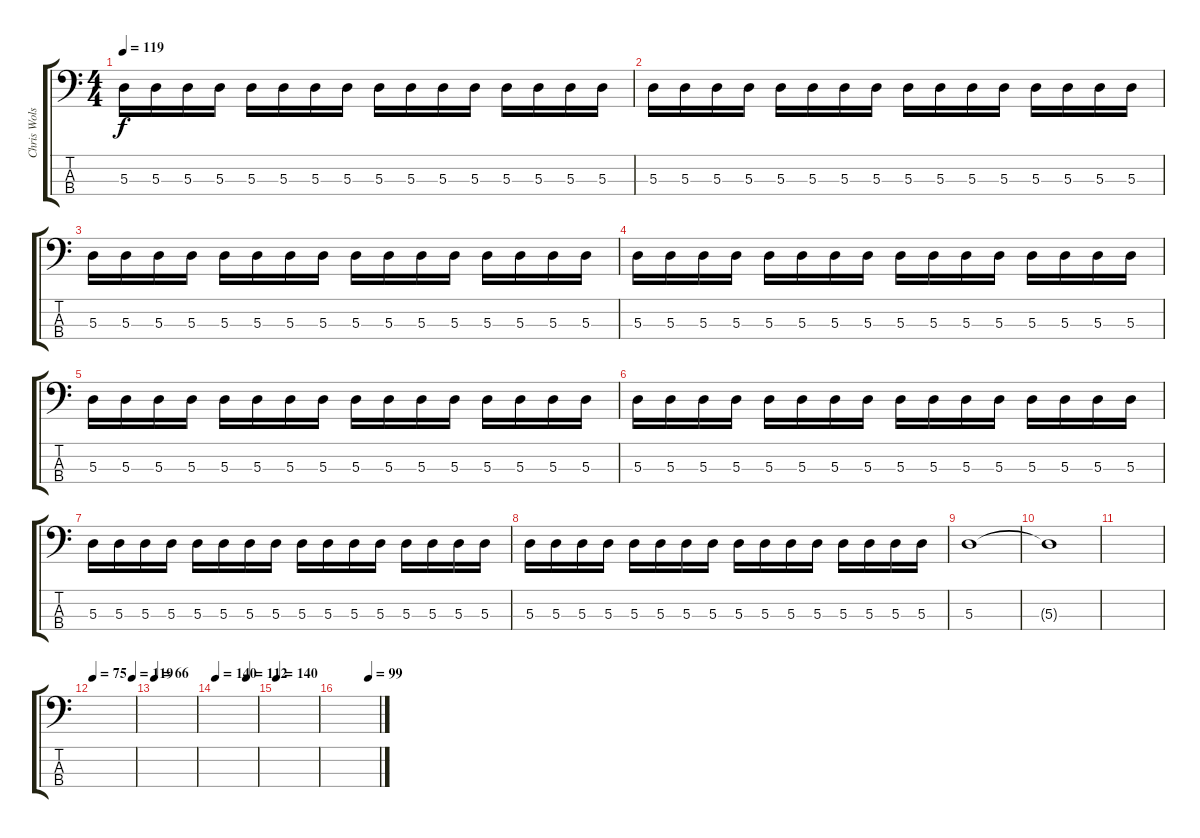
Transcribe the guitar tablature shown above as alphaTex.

\track ("Chris Wolstenholme" "Chris Wols") {instrument electricbassfinger}
\staff {score tabs}
\tuning (G2 D2 A1 E1) {hide}
\ts (4 4)
\tempo 119
\clef f4
\ks c
5.3.16{dy f} 5.3.16 5.3.16 5.3.16 5.3.16 5.3.16 5.3.16 5.3.16 5.3.16 5.3.16 5.3.16 5.3.16 5.3.16 5.3.16 5.3.16 5.3.16 |
5.3.16 5.3.16 5.3.16 5.3.16 5.3.16 5.3.16 5.3.16 5.3.16 5.3.16 5.3.16 5.3.16 5.3.16 5.3.16 5.3.16 5.3.16 5.3.16 |
5.3.16 5.3.16 5.3.16 5.3.16 5.3.16 5.3.16 5.3.16 5.3.16 5.3.16 5.3.16 5.3.16 5.3.16 5.3.16 5.3.16 5.3.16 5.3.16 |
5.3.16 5.3.16 5.3.16 5.3.16 5.3.16 5.3.16 5.3.16 5.3.16 5.3.16 5.3.16 5.3.16 5.3.16 5.3.16 5.3.16 5.3.16 5.3.16 |
5.3.16 5.3.16 5.3.16 5.3.16 5.3.16 5.3.16 5.3.16 5.3.16 5.3.16 5.3.16 5.3.16 5.3.16 5.3.16 5.3.16 5.3.16 5.3.16 |
5.3.16 5.3.16 5.3.16 5.3.16 5.3.16 5.3.16 5.3.16 5.3.16 5.3.16 5.3.16 5.3.16 5.3.16 5.3.16 5.3.16 5.3.16 5.3.16 |
5.3.16 5.3.16 5.3.16 5.3.16 5.3.16 5.3.16 5.3.16 5.3.16 5.3.16 5.3.16 5.3.16 5.3.16 5.3.16 5.3.16 5.3.16 5.3.16 |
5.3.16 5.3.16 5.3.16 5.3.16 5.3.16 5.3.16 5.3.16 5.3.16 5.3.16 5.3.16 5.3.16 5.3.16 5.3.16 5.3.16 5.3.16 5.3.16 |
5.3.1 |
5.3{t}.1 |
|
\tempo 75
\tempo (119 0.9375)
|
\tempo 66
|
\tempo 140
\tempo (112 0.75)
|
\tempo 140
|
\tempo (99 0.75)
